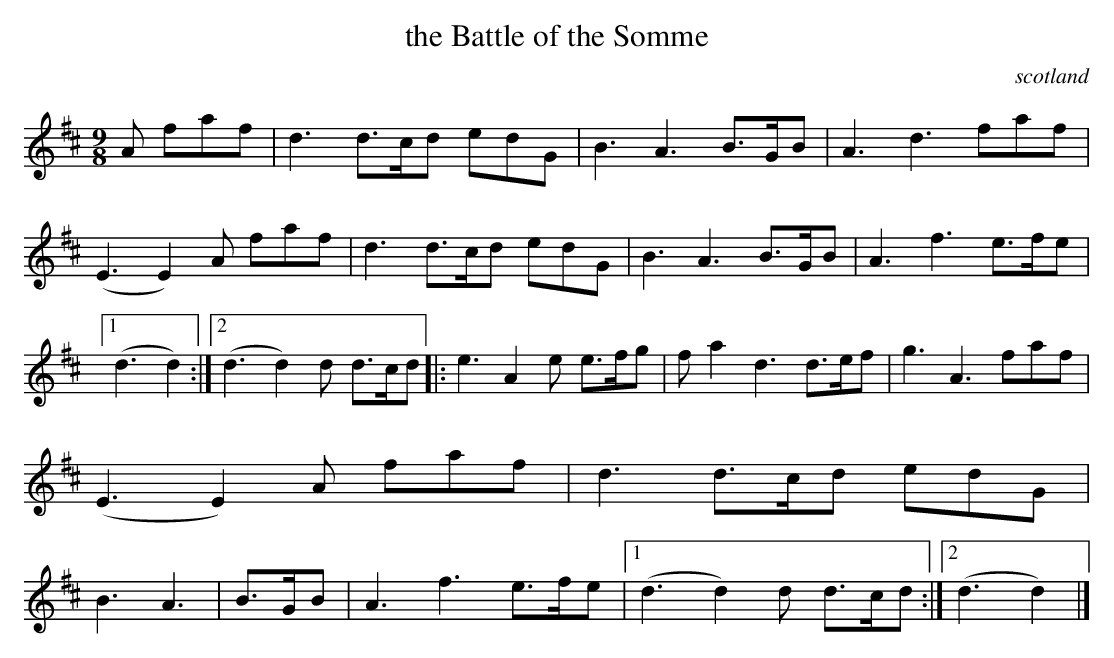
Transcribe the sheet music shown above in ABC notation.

X:1
T:the Battle of the Somme
O:scotland
M:9/8
K:D
A faf|d3 d>cd edG|B3 A3 B>GB|\
A3 d3 faf|(E3 E2)A faf|\
d3 d>cd edG|B3 A3 B>GB|A3 f3 e>fe\
|1 (d3 d2) :|2 (d3 d2)d d>cd|:\
e3 A2e e>fg|fa2 d3 d>ef|\
g3 A3 faf|(E3 E2)A faf|\
d3 d>cd edG|B3 A3|B>GB|A3 f3 e>fe\
|1 (d3 d2)d d>cd :|2 (d3 d2)|]
